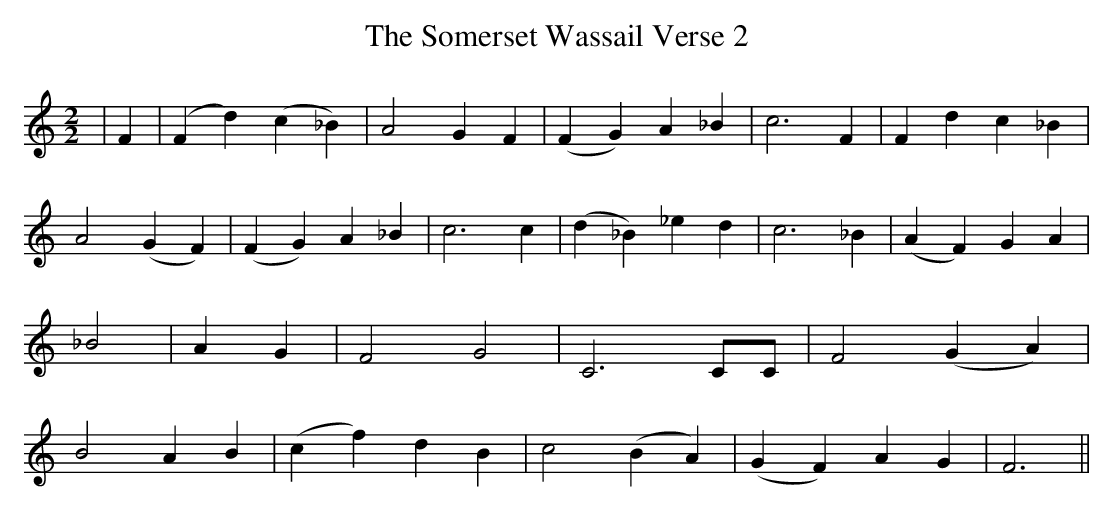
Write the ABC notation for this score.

X:1
T:The Somerset Wassail Verse 2
M:2/2
L:1/8
K:C
|F2|(F2d2)(c2_B2)|A4G2F2|(F2G2)A2_B2|c6F2|F2d2c2_B2|A4 (G2F2)|(F2G2)A2_B2|c6c2|
(d2_B2)_e2d2|c6 _B2|(A2F2)G2A2|_B4|A2G2|F4G4|C6CC|F4 (G2A2)|B4A2B2|(c2f2)d2B2|c4(B2A2)|(G2F2) A2G2|F6||
